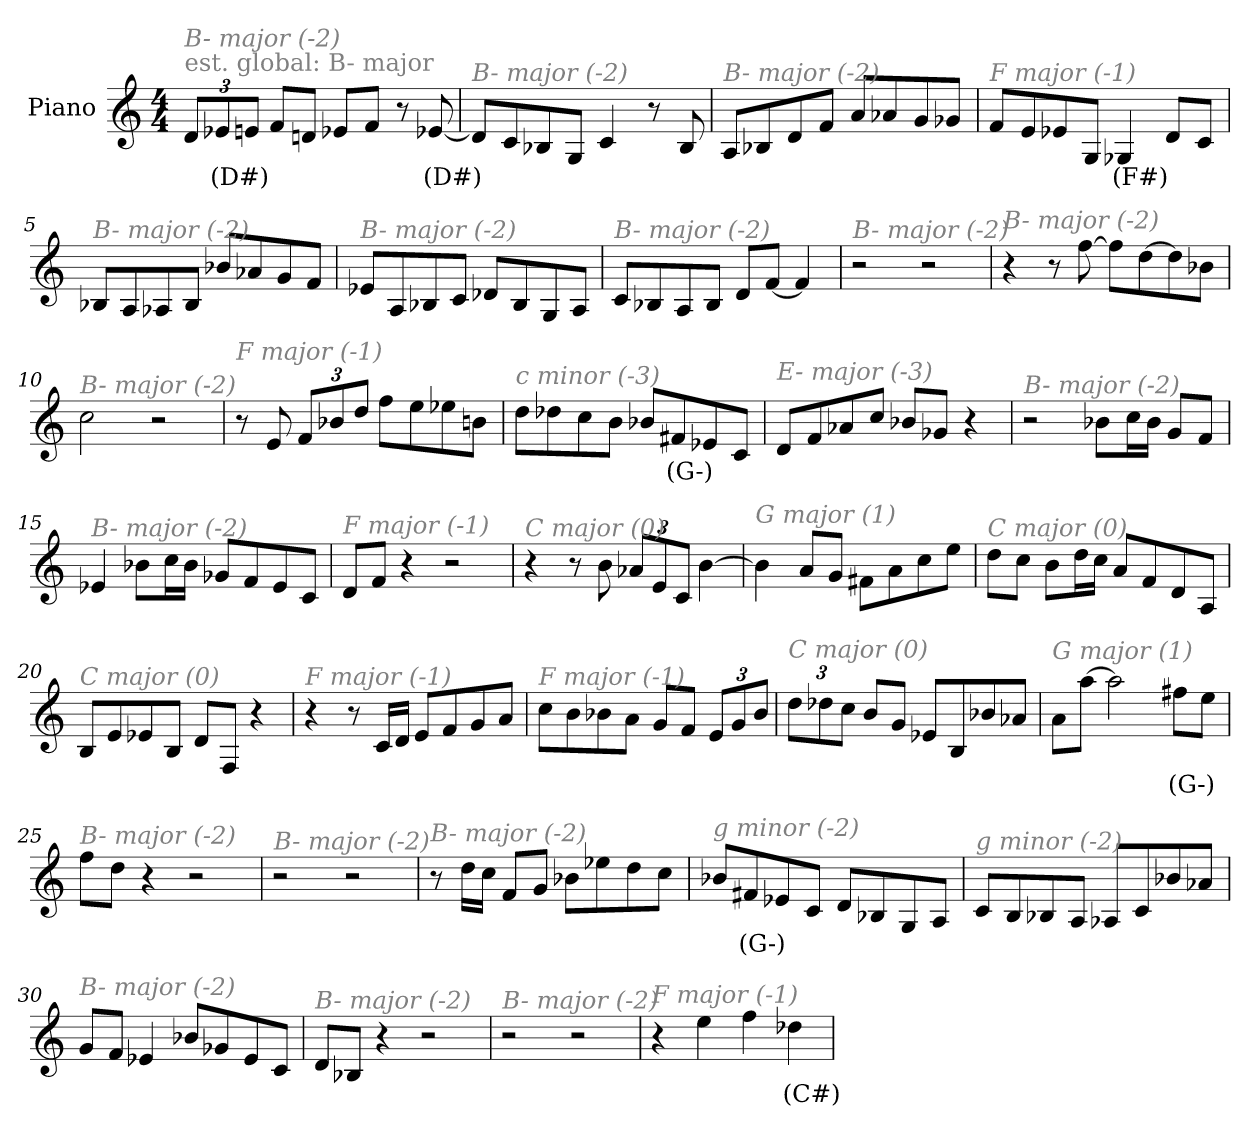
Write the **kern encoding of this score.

**kern	**text
*part1	*part1
*staff1	*staff1
*I"Piano	*
*I'Pno	*
*clefG2	*
*k[]	*
*M4/4	*
*MM230	*
*Xbrackettup	*
=1	=1
!LO:TX:a:color=#808080:t=est. global&colon; B- major	!
!LO:TX:i:color=#808080:t=B- major (-2)	!
12d/L	.
12e-Xi/	(D#)
12e/J	.
8f/L	.
8dn/J	.
8e-X/L	.
8f/J	.
8r	.
[8e-Xi/	(D#)
=2	=2
!LO:TX:i:color=#808080:t=B- major (-2)	!
8d#/L]	.
8c/	.
8B-X/	.
8G/J	.
4c/	.
8r	.
8B-/	.
=3	=3
!LO:TX:i:color=#808080:t=B- major (-2)	!
8A/L	.
8B-X/	.
8d/	.
8f/J	.
8a/L	.
8a-X/	.
8g/	.
8g-X/J	.
=4	=4
!LO:TX:i:color=#808080:t=F major (-1)	!
8f/L	.
8e/	.
8e-X/	.
8G/J	.
4G-Xi/	(F#)
8d/L	.
8c/J	.
!!LO:LB:g=z
=5	=5
!LO:TX:i:color=#808080:t=B- major (-2)	!
8B-X/L	.
8A/	.
8A-X/	.
8B-/J	.
8b-X/L	.
8a-X/	.
8g/	.
8f/J	.
=6	=6
!LO:TX:i:color=#808080:t=B- major (-2)	!
8e-X/L	.
8A/	.
8B-X/	.
8c/J	.
8d-X/L	.
8B-/	.
8G/	.
8A/J	.
=7	=7
!LO:TX:i:color=#808080:t=B- major (-2)	!
8c/L	.
8B-X/	.
8A/	.
8B-/J	.
8d/L	.
[8f/J	.
4f/]	.
=8	=8
!LO:TX:i:color=#808080:t=B- major (-2)	!
2r	.
2r	.
=9	=9
!LO:TX:i:color=#808080:t=B- major (-2)	!
4r	.
8r	.
[8ff\	.
8ff\L]	.
[8dd\	.
8dd\]	.
8b-X\J	.
!!LO:LB:g=z
=10	=10
!LO:TX:i:color=#808080:t=B- major (-2)	!
2cc\	.
2r	.
=11	=11
!LO:TX:i:color=#808080:t=F major (-1)	!
8r	.
8e/	.
12f/L	.
12b-X/	.
12dd/J	.
8ff\L	.
8ee\	.
8ee-X\	.
8bn\J	.
=12	=12
!LO:TX:i:color=#808080:t=c minor (-3)	!
8dd\L	.
8dd-X\	.
8cc\	.
8b\J	.
8b-X/L	.
8f#Xi/	(G-)
8e-X/	.
8c/J	.
=13	=13
!LO:TX:i:color=#808080:t=E- major (-3)	!
8d/L	.
8f/	.
8a-X/	.
8cc/J	.
8b-X/L	.
8g-X/J	.
4r	.
!!LO:LB:g=z
=14	=14
!LO:TX:i:color=#808080:t=B- major (-2)	!
2r	.
8b-X\L	.
16cc\L	.
16b-\JJ	.
8g/L	.
8f/J	.
=15	=15
!LO:TX:i:color=#808080:t=B- major (-2)	!
4e-X/	.
8b-X\L	.
16cc\L	.
16b-\JJ	.
8g-X/L	.
8f/	.
8e-/	.
8c/J	.
=16	=16
!LO:TX:i:color=#808080:t=F major (-1)	!
8d/L	.
8f/J	.
4r	.
2r	.
=17	=17
!LO:TX:i:color=#808080:t=C major (0)	!
4r	.
8r	.
8b\	.
12a-X/L	.
12e/	.
12c/J	.
[4b\	.
=18	=18
!LO:TX:i:color=#808080:t=G major (1)	!
4b\]	.
8a/L	.
8g/J	.
8f#X\L	.
8a\	.
8cc\	.
8ee\J	.
!!LO:LB:g=z
=19	=19
!LO:TX:i:color=#808080:t=C major (0)	!
8dd\L	.
8cc\J	.
8b\L	.
16dd\L	.
16cc\JJ	.
8a/L	.
8f/	.
8d/	.
8A/J	.
=20	=20
!LO:TX:i:color=#808080:t=C major (0)	!
8B/L	.
8e/	.
8e-X/	.
8B/J	.
8d/L	.
8F/J	.
4r	.
=21	=21
!LO:TX:i:color=#808080:t=F major (-1)	!
4r	.
8r	.
16c/LL	.
16d/JJ	.
8e/L	.
8f/	.
8g/	.
8a/J	.
=22	=22
!LO:TX:i:color=#808080:t=F major (-1)	!
8cc\L	.
8b\	.
8b-X\	.
8a\J	.
8g/L	.
8f/J	.
12e/L	.
12g/	.
12b-/J	.
!!LO:LB:g=z
=23	=23
!LO:TX:i:color=#808080:t=C major (0)	!
12dd\L	.
12dd-X\	.
12cc\J	.
8b/L	.
8g/J	.
8e-X/L	.
8B/	.
8b-X/	.
8a-X/J	.
=24	=24
!LO:TX:i:color=#808080:t=G major (1)	!
8a\L	.
[8aa\J	.
2aa\]	.
8ff#Xi\L	(G-)
8ee\J	.
=25	=25
!LO:TX:i:color=#808080:t=B- major (-2)	!
8ff\L	.
8dd\J	.
4r	.
2r	.
=26	=26
!LO:TX:i:color=#808080:t=B- major (-2)	!
2r	.
2r	.
=27	=27
!LO:TX:i:color=#808080:t=B- major (-2)	!
8r	.
16dd\LL	.
16cc\JJ	.
8f/L	.
8g/J	.
8b-X\L	.
8ee-X\	.
8dd\	.
8cc\J	.
!!LO:LB:g=z
=28	=28
!LO:TX:i:color=#808080:t=g minor (-2)	!
8b-X/L	.
8f#Xi/	(G-)
8e-X/	.
8c/J	.
8d/L	.
8B-X/	.
8G/	.
8A/J	.
=29	=29
!LO:TX:i:color=#808080:t=g minor (-2)	!
8c/L	.
8B/	.
8B-X/	.
8A/J	.
8A-X/L	.
8c/	.
8b-X/	.
8a-X/J	.
=30	=30
!LO:TX:i:color=#808080:t=B- major (-2)	!
8g/L	.
8f/J	.
4e-X/	.
8b-X/L	.
8g-X/	.
8e-/	.
8c/J	.
=31	=31
!LO:TX:i:color=#808080:t=B- major (-2)	!
8d/L	.
8B-X/J	.
4r	.
2r	.
=32	=32
!LO:TX:i:color=#808080:t=B- major (-2)	!
2r	.
2r	.
!!LO:LB:g=z
=33	=33
!LO:TX:i:color=#808080:t=F major (-1)	!
4r	.
4ee\	.
4ff\	.
4dd-Xi\	(C#)
=	=
*-	*-
